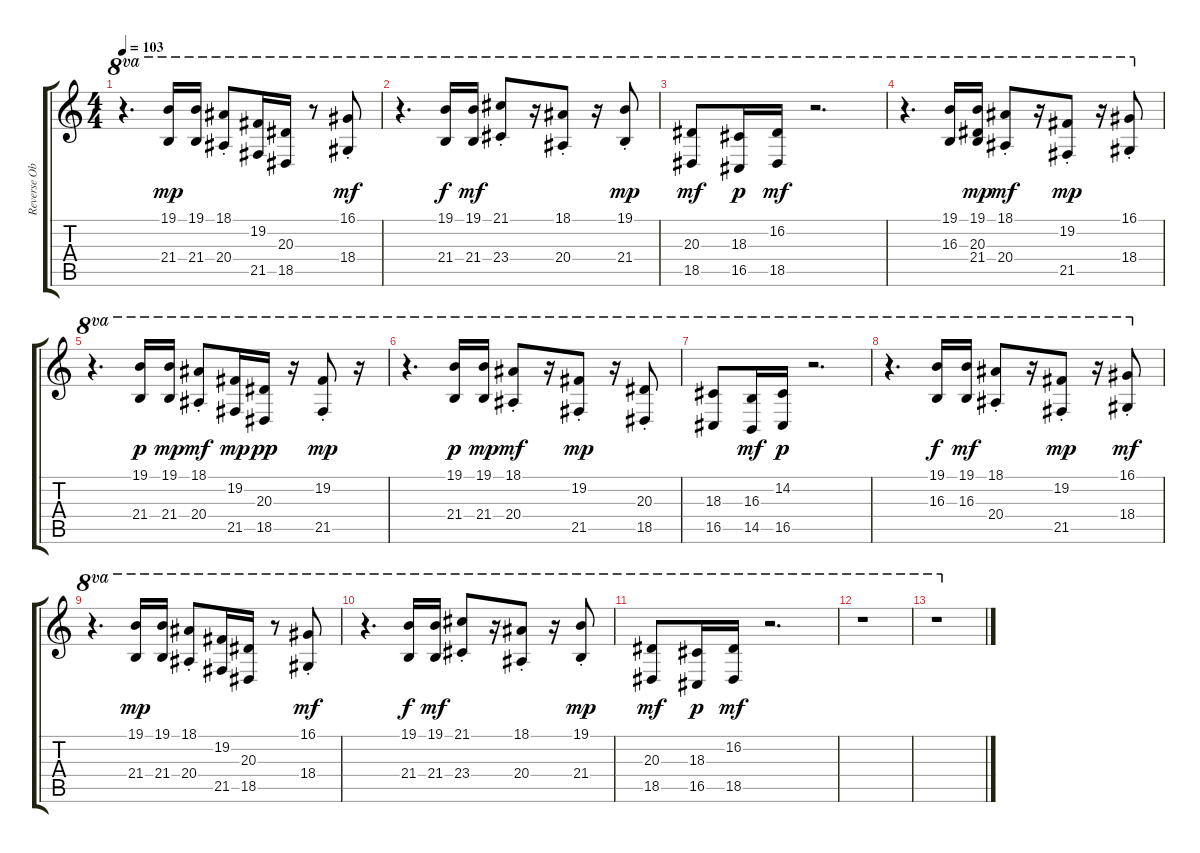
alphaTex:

\track ("Reverse Oboe" "Reverse Ob") {instrument recorder}
\staff {score tabs}
\tuning (E4 B3 G3 D3 A2 E2) {hide}
\ts (4 4)
\tempo 103
\clef g2
\ks c
r.4{d ot 8va dy mf} (19.1 21.4).16{ot 8va dy mp} (19.1 21.4).16{ot 8va} (18.1{st} 20.4{st}).8{ot 8va} (19.2 21.5).16{ot 8va} (20.3 18.5).16{ot 8va} r.8{ot 8va} (16.1{st} 18.4{st}).8{ot 8va dy mf} |
r.4{d ot 8va} (19.1 21.4).16{ot 8va dy f} (19.1 21.4).16{ot 8va dy mf} (21.1{st} 23.4{st}).8{ot 8va} r.16{ot 8va} (18.1{st} 20.4{st}).8{ot 8va} r.16{ot 8va} (19.1{st} 21.4{st}).8{ot 8va dy mp} |
(20.3 18.5).8{ot 8va dy mf} (18.3 16.5).16{ot 8va dy p} (16.2 18.5).16{ot 8va dy mf} r.2{d ot 8va} |
r.4{d ot 8va} (19.1 16.3).16{ot 8va} (19.1 20.3 21.4).16{ot 8va dy mp} (18.1{st} 20.4{st}).8{ot 8va dy mf} r.16{ot 8va} (19.2{st} 21.5{st}).8{ot 8va dy mp} r.16{ot 8va} (16.1{st} 18.4{st}).8{ot 8va} |
r.4{d ot 8va} (19.1 21.4).16{ot 8va dy p} (19.1 21.4).16{ot 8va dy mp} (18.1{st} 20.4{st}).8{ot 8va dy mf} (19.2 21.5).16{ot 8va dy mp} (20.3 18.5).16{ot 8va dy pp} r.16{ot 8va} (19.2{st} 21.5{st}).8{ot 8va dy mp} r.16{ot 8va} |
r.4{d ot 8va} (19.1 21.4).16{ot 8va dy p} (19.1 21.4).16{ot 8va dy mp} (18.1{st} 20.4{st}).8{ot 8va dy mf} r.16{ot 8va} (19.2{st} 21.5{st}).8{ot 8va dy mp} r.16{ot 8va} (20.3{st} 18.5{st}).8{ot 8va} |
(18.3 16.5).8{ot 8va} (16.3 14.5).16{ot 8va dy mf} (14.2 16.5).16{ot 8va dy p} r.2{d ot 8va} |
r.4{d ot 8va} (19.1 16.3).16{ot 8va dy f} (19.1 16.3).16{ot 8va dy mf} (18.1{st} 20.4{st}).8{ot 8va} r.16{ot 8va} (19.2{st} 21.5{st}).8{ot 8va dy mp} r.16{ot 8va} (16.1{st} 18.4{st}).8{ot 8va dy mf} |
r.4{d ot 8va} (19.1 21.4).16{ot 8va dy mp} (19.1 21.4).16{ot 8va} (18.1{st} 20.4{st}).8{ot 8va} (19.2 21.5).16{ot 8va} (20.3 18.5).16{ot 8va} r.8{ot 8va} (16.1{st} 18.4{st}).8{ot 8va dy mf} |
r.4{d ot 8va} (19.1 21.4).16{ot 8va dy f} (19.1 21.4).16{ot 8va dy mf} (21.1{st} 23.4{st}).8{ot 8va} r.16{ot 8va} (18.1{st} 20.4{st}).8{ot 8va} r.16{ot 8va} (19.1{st} 21.4{st}).8{ot 8va dy mp} |
(20.3 18.5).8{ot 8va dy mf} (18.3 16.5).16{ot 8va dy p} (16.2 18.5).16{ot 8va dy mf} r.2{d ot 8va} |
r.1{ot 8va} |
r.1{ot 8va}
